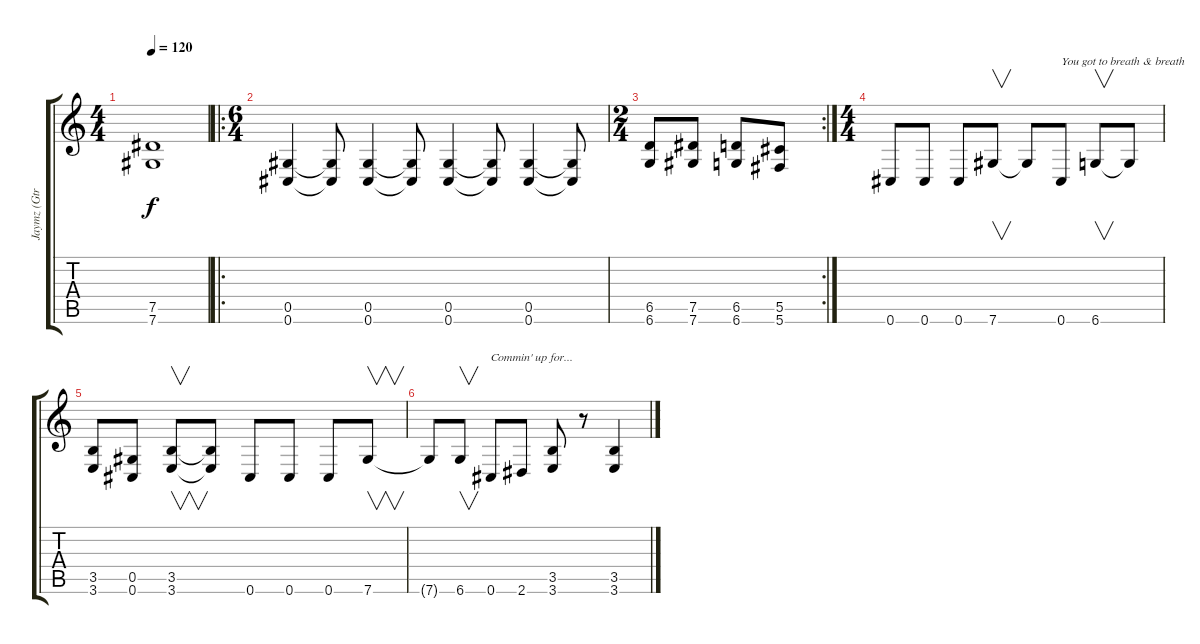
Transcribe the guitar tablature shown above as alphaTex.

\track ("Jaymz (Gtr)" "Jaymz (Gtr") {instrument overdrivenguitar}
\staff {score tabs}
\tuning (Eb4 Bb3 Gb3 Db3 Ab2 Db2) {hide}
\ts (4 4)
\tempo 120
\clef g2
\ks c
(7.5 7.6).1{dy f} |
\ro
\ts (6 4)
(0.5 0.6).4 (0.5{t} 0.6{t}).8 (0.5 0.6).4 (0.5{t} 0.6{t}).8 (0.5 0.6).4 (0.5{t} 0.6{t}).8 (0.5 0.6).4 (0.5{t} 0.6{t}).8 |
\rc 2
\ts (2 4)
(6.5 6.6).8 (7.5 7.6).8 (6.5 6.6).8 (5.5 5.6).8 |
\ts (4 4)
0.6.8 0.6.8 0.6.8 7.6.8{v} 7.6{t}.8 0.6.8{txt "You got to breath & breath"} 6.6.8{v} 6.6{t}.8 |
(3.5 3.6).8 (0.5 0.6).8 (3.5 3.6).8{v} (3.5{t} 3.6{t}).8 0.6.8 0.6.8 0.6.8 7.6.8{v} |
7.6{t}.8 6.6.8{v} 0.6.8{txt "Commin' up for..."} 2.6.8 (3.5 3.6).8 r.8 (3.5 3.6).4
